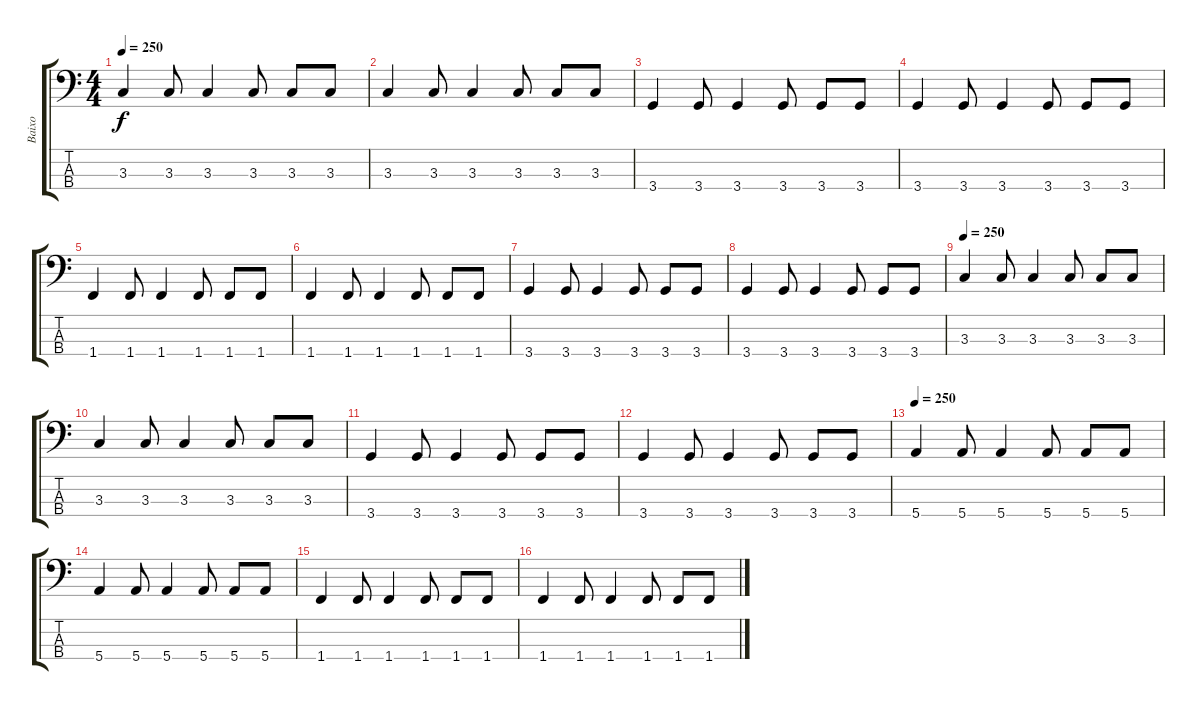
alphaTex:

\track ("Baixo" "Baixo") {instrument electricbasspick}
\staff {score tabs}
\tuning (G2 D2 A1 E1) {hide}
\ts (4 4)
\tempo 250
\clef f4
\ks c
3.3.4{dy f} 3.3.8 3.3.4 3.3.8 3.3.8 3.3.8 |
3.3.4 3.3.8 3.3.4 3.3.8 3.3.8 3.3.8 |
3.4.4 3.4.8 3.4.4 3.4.8 3.4.8 3.4.8 |
3.4.4 3.4.8 3.4.4 3.4.8 3.4.8 3.4.8 |
1.4.4 1.4.8 1.4.4 1.4.8 1.4.8 1.4.8 |
1.4.4 1.4.8 1.4.4 1.4.8 1.4.8 1.4.8 |
3.4.4 3.4.8 3.4.4 3.4.8 3.4.8 3.4.8 |
3.4.4 3.4.8 3.4.4 3.4.8 3.4.8 3.4.8 |
\tempo 250
3.3.4 3.3.8 3.3.4 3.3.8 3.3.8 3.3.8 |
3.3.4 3.3.8 3.3.4 3.3.8 3.3.8 3.3.8 |
3.4.4 3.4.8 3.4.4 3.4.8 3.4.8 3.4.8 |
3.4.4 3.4.8 3.4.4 3.4.8 3.4.8 3.4.8 |
\tempo 250
5.4.4 5.4.8 5.4.4 5.4.8 5.4.8 5.4.8 |
5.4.4 5.4.8 5.4.4 5.4.8 5.4.8 5.4.8 |
1.4.4 1.4.8 1.4.4 1.4.8 1.4.8 1.4.8 |
1.4.4 1.4.8 1.4.4 1.4.8 1.4.8 1.4.8
